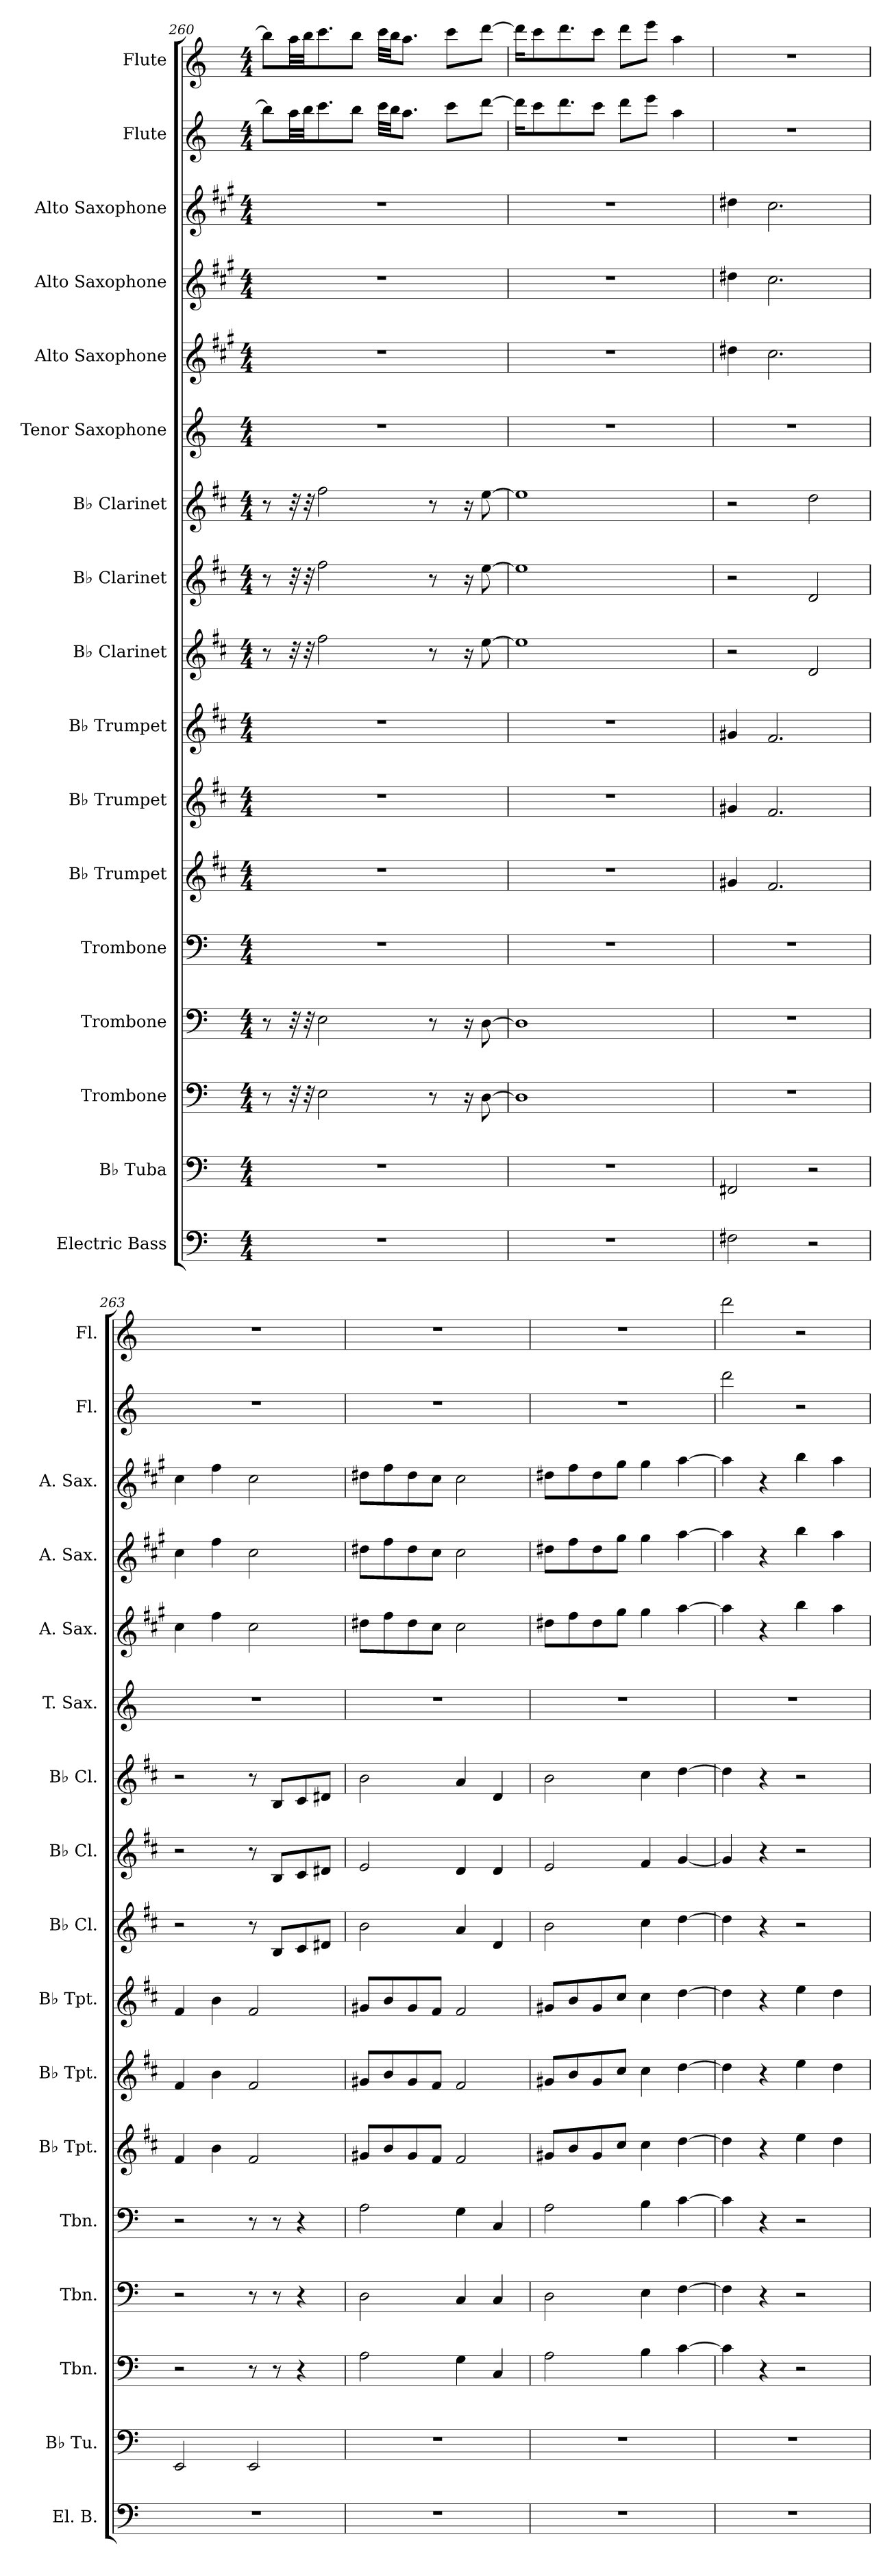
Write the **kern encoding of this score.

**kern	**kern	**kern	**kern	**kern	**kern	**kern	**kern	**kern	**kern	**kern	**kern	**kern	**kern	**kern	**kern	**kern
*part17	*part16	*part15	*part14	*part13	*part12	*part11	*part10	*part9	*part8	*part7	*part6	*part5	*part4	*part3	*part2	*part1
*staff17	*staff16	*staff15	*staff14	*staff13	*staff12	*staff11	*staff10	*staff9	*staff8	*staff7	*staff6	*staff5	*staff4	*staff3	*staff2	*staff1
*I"Electric Bass	*I"B♭ Tuba	*I"Trombone	*I"Trombone	*I"Trombone	*I"B♭ Trumpet	*I"B♭ Trumpet	*I"B♭ Trumpet	*I"B♭ Clarinet	*I"B♭ Clarinet	*I"B♭ Clarinet	*I"Tenor Saxophone	*I"Alto Saxophone	*I"Alto Saxophone	*I"Alto Saxophone	*I"Flute	*I"Flute
*I'El. B.	*I'B♭ Tu.	*I'Tbn.	*I'Tbn.	*I'Tbn.	*I'B♭ Tpt.	*I'B♭ Tpt.	*I'B♭ Tpt.	*I'B♭ Cl.	*I'B♭ Cl.	*I'B♭ Cl.	*I'T. Sax.	*I'A. Sax.	*I'A. Sax.	*I'A. Sax.	*I'Fl.	*I'Fl.
*clefF4	*clefF4	*clefF4	*clefF4	*clefF4	*clefG2	*clefG2	*clefG2	*clefG2	*clefG2	*clefG2	*clefG2	*clefG2	*clefG2	*clefG2	*clefG2	*clefG2
*ITrd7c12	*	*	*	*	*ITrd1c2	*ITrd1c2	*ITrd1c2	*ITrd1c2	*ITrd1c2	*ITrd1c2	*ITrd8c14	*ITrd5c9	*ITrd5c9	*ITrd5c9	*	*
*k[]	*k[]	*k[]	*k[]	*k[]	*k[]	*k[]	*k[]	*k[]	*k[]	*k[]	*k[]	*k[]	*k[]	*k[]	*k[]	*k[]
*M4/4	*M4/4	*M4/4	*M4/4	*M4/4	*M4/4	*M4/4	*M4/4	*M4/4	*M4/4	*M4/4	*M4/4	*M4/4	*M4/4	*M4/4	*M4/4	*M4/4
=260	=260	=260	=260	=260	=260	=260	=260	=260	=260	=260	=260	=260	=260	=260	=260	=260
1r	1r	8r	8r	1r	1r	1r	1r	8r	8r	8r	1r	1r	1r	1r	8bb\L]	8bb\L]
.	.	32r	32r	.	.	.	.	32r	32r	32r	.	.	.	.	32aa\LL	32aa\LL
.	.	32r	32r	.	.	.	.	32r	32r	32r	.	.	.	.	32bb\JJ	32bb\JJ
.	.	2E\	2E\	.	.	.	.	2ee\	2ee\	2ee\	.	.	.	.	8.ccc\	8.ccc\
.	.	.	.	.	.	.	.	.	.	.	.	.	.	.	8bb\J	8bb\J
.	.	.	.	.	.	.	.	.	.	.	.	.	.	.	32ccc\LLL	32ccc\LLL
.	.	.	.	.	.	.	.	.	.	.	.	.	.	.	32bb\JJ	32bb\JJ
.	.	.	.	.	.	.	.	.	.	.	.	.	.	.	8.aa\J	8.aa\J
.	.	8r	8r	.	.	.	.	8r	8r	8r	.	.	.	.	.	.
.	.	.	.	.	.	.	.	.	.	.	.	.	.	.	8ccc\L	8ccc\L
.	.	16r	16r	.	.	.	.	16r	16r	16r	.	.	.	.	.	.
.	.	[8D\	[8D\	.	.	.	.	[8dd\	[8dd\	[8dd\	.	.	.	.	[8ddd\J	[8ddd\J
=261	=261	=261	=261	=261	=261	=261	=261	=261	=261	=261	=261	=261	=261	=261	=261	=261
1r	1r	1D]	1D]	1r	1r	1r	1r	1dd]	1dd]	1dd]	1r	1r	1r	1r	16ddd\KL]	16ddd\KL]
.	.	.	.	.	.	.	.	.	.	.	.	.	.	.	8ccc\	8ccc\
.	.	.	.	.	.	.	.	.	.	.	.	.	.	.	8.ddd\	8.ddd\
.	.	.	.	.	.	.	.	.	.	.	.	.	.	.	8ccc\J	8ccc\J
.	.	.	.	.	.	.	.	.	.	.	.	.	.	.	8ddd\L	8ddd\L
.	.	.	.	.	.	.	.	.	.	.	.	.	.	.	8eee\J	8eee\J
.	.	.	.	.	.	.	.	.	.	.	.	.	.	.	4aa\	4aa\
=262	=262	=262	=262	=262	=262	=262	=262	=262	=262	=262	=262	=262	=262	=262	=262	=262
2FF#X\	2FF#X/	1r	1r	1r	4f#X/	4f#X/	4f#X/	2r	2r	2r	1r	4f#X\	4f#X\	4f#X\	1r	1r
.	.	.	.	.	2.e/	2.e/	2.e/	.	.	.	.	2.e\	2.e\	2.e\	.	.
2r	2r	.	.	.	.	.	.	2c/	2c/	2cc\	.	.	.	.	.	.
=263	=263	=263	=263	=263	=263	=263	=263	=263	=263	=263	=263	=263	=263	=263	=263	=263
1r	2EE/	2r	2r	2r	4e/	4e/	4e/	2r	2r	2r	1r	4e\	4e\	4e\	1r	1r
.	.	.	.	.	4a\	4a\	4a\	.	.	.	.	4a\	4a\	4a\	.	.
.	2EE/	8r	8r	8r	2e/	2e/	2e/	8r	8r	8r	.	2e\	2e\	2e\	.	.
.	.	8r	8r	8r	.	.	.	8A/L	8A/L	8A/L	.	.	.	.	.	.
.	.	4r	4r	4r	.	.	.	8B/	8B/	8B/	.	.	.	.	.	.
.	.	.	.	.	.	.	.	8c#X/J	8c#X/J	8c#X/J	.	.	.	.	.	.
=264	=264	=264	=264	=264	=264	=264	=264	=264	=264	=264	=264	=264	=264	=264	=264	=264
1r	1r	2A\	2D\	2A\	8f#X/L	8f#X/L	8f#X/L	2a\	2d/	2a\	1r	8f#X\L	8f#X\L	8f#X\L	1r	1r
.	.	.	.	.	8a/	8a/	8a/	.	.	.	.	8a\	8a\	8a\	.	.
.	.	.	.	.	8f#/	8f#/	8f#/	.	.	.	.	8f#\	8f#\	8f#\	.	.
.	.	.	.	.	8e/J	8e/J	8e/J	.	.	.	.	8e\J	8e\J	8e\J	.	.
.	.	4G\	4C/	4G\	2e/	2e/	2e/	4g/	4c/	4g/	.	2e\	2e\	2e\	.	.
.	.	4C/	4C/	4C/	.	.	.	4c/	4c/	4c/	.	.	.	.	.	.
!!LO:PB:g=z
=265	=265	=265	=265	=265	=265	=265	=265	=265	=265	=265	=265	=265	=265	=265	=265	=265
1r	1r	2A\	2D\	2A\	8f#X/L	8f#X/L	8f#X/L	2a\	2d/	2a\	1r	8f#X\L	8f#X\L	8f#X\L	1r	1r
.	.	.	.	.	8a/	8a/	8a/	.	.	.	.	8a\	8a\	8a\	.	.
.	.	.	.	.	8f#/	8f#/	8f#/	.	.	.	.	8f#\	8f#\	8f#\	.	.
.	.	.	.	.	8b/J	8b/J	8b/J	.	.	.	.	8b\J	8b\J	8b\J	.	.
.	.	4B\	4E\	4B\	4b\	4b\	4b\	4b\	4e/	4b\	.	4b\	4b\	4b\	.	.
.	.	[4c\	[4F\	[4c\	[4cc\	[4cc\	[4cc\	[4cc\	[4f/	[4cc\	.	[4cc\	[4cc\	[4cc\	.	.
=266	=266	=266	=266	=266	=266	=266	=266	=266	=266	=266	=266	=266	=266	=266	=266	=266
1r	1r	4c\]	4F\]	4c\]	4cc\]	4cc\]	4cc\]	4cc\]	4f/]	4cc\]	1r	4cc\]	4cc\]	4cc\]	2ddd\	2ddd\
.	.	4r	4r	4r	4r	4r	4r	4r	4r	4r	.	4r	4r	4r	.	.
.	.	2r	2r	2r	4dd\	4dd\	4dd\	2r	2r	2r	.	4dd\	4dd\	4dd\	2r	2r
.	.	.	.	.	4cc\	4cc\	4cc\	.	.	.	.	4cc\	4cc\	4cc\	.	.
=	=	=	=	=	=	=	=	=	=	=	=	=	=	=	=	=
*-	*-	*-	*-	*-	*-	*-	*-	*-	*-	*-	*-	*-	*-	*-	*-	*-
